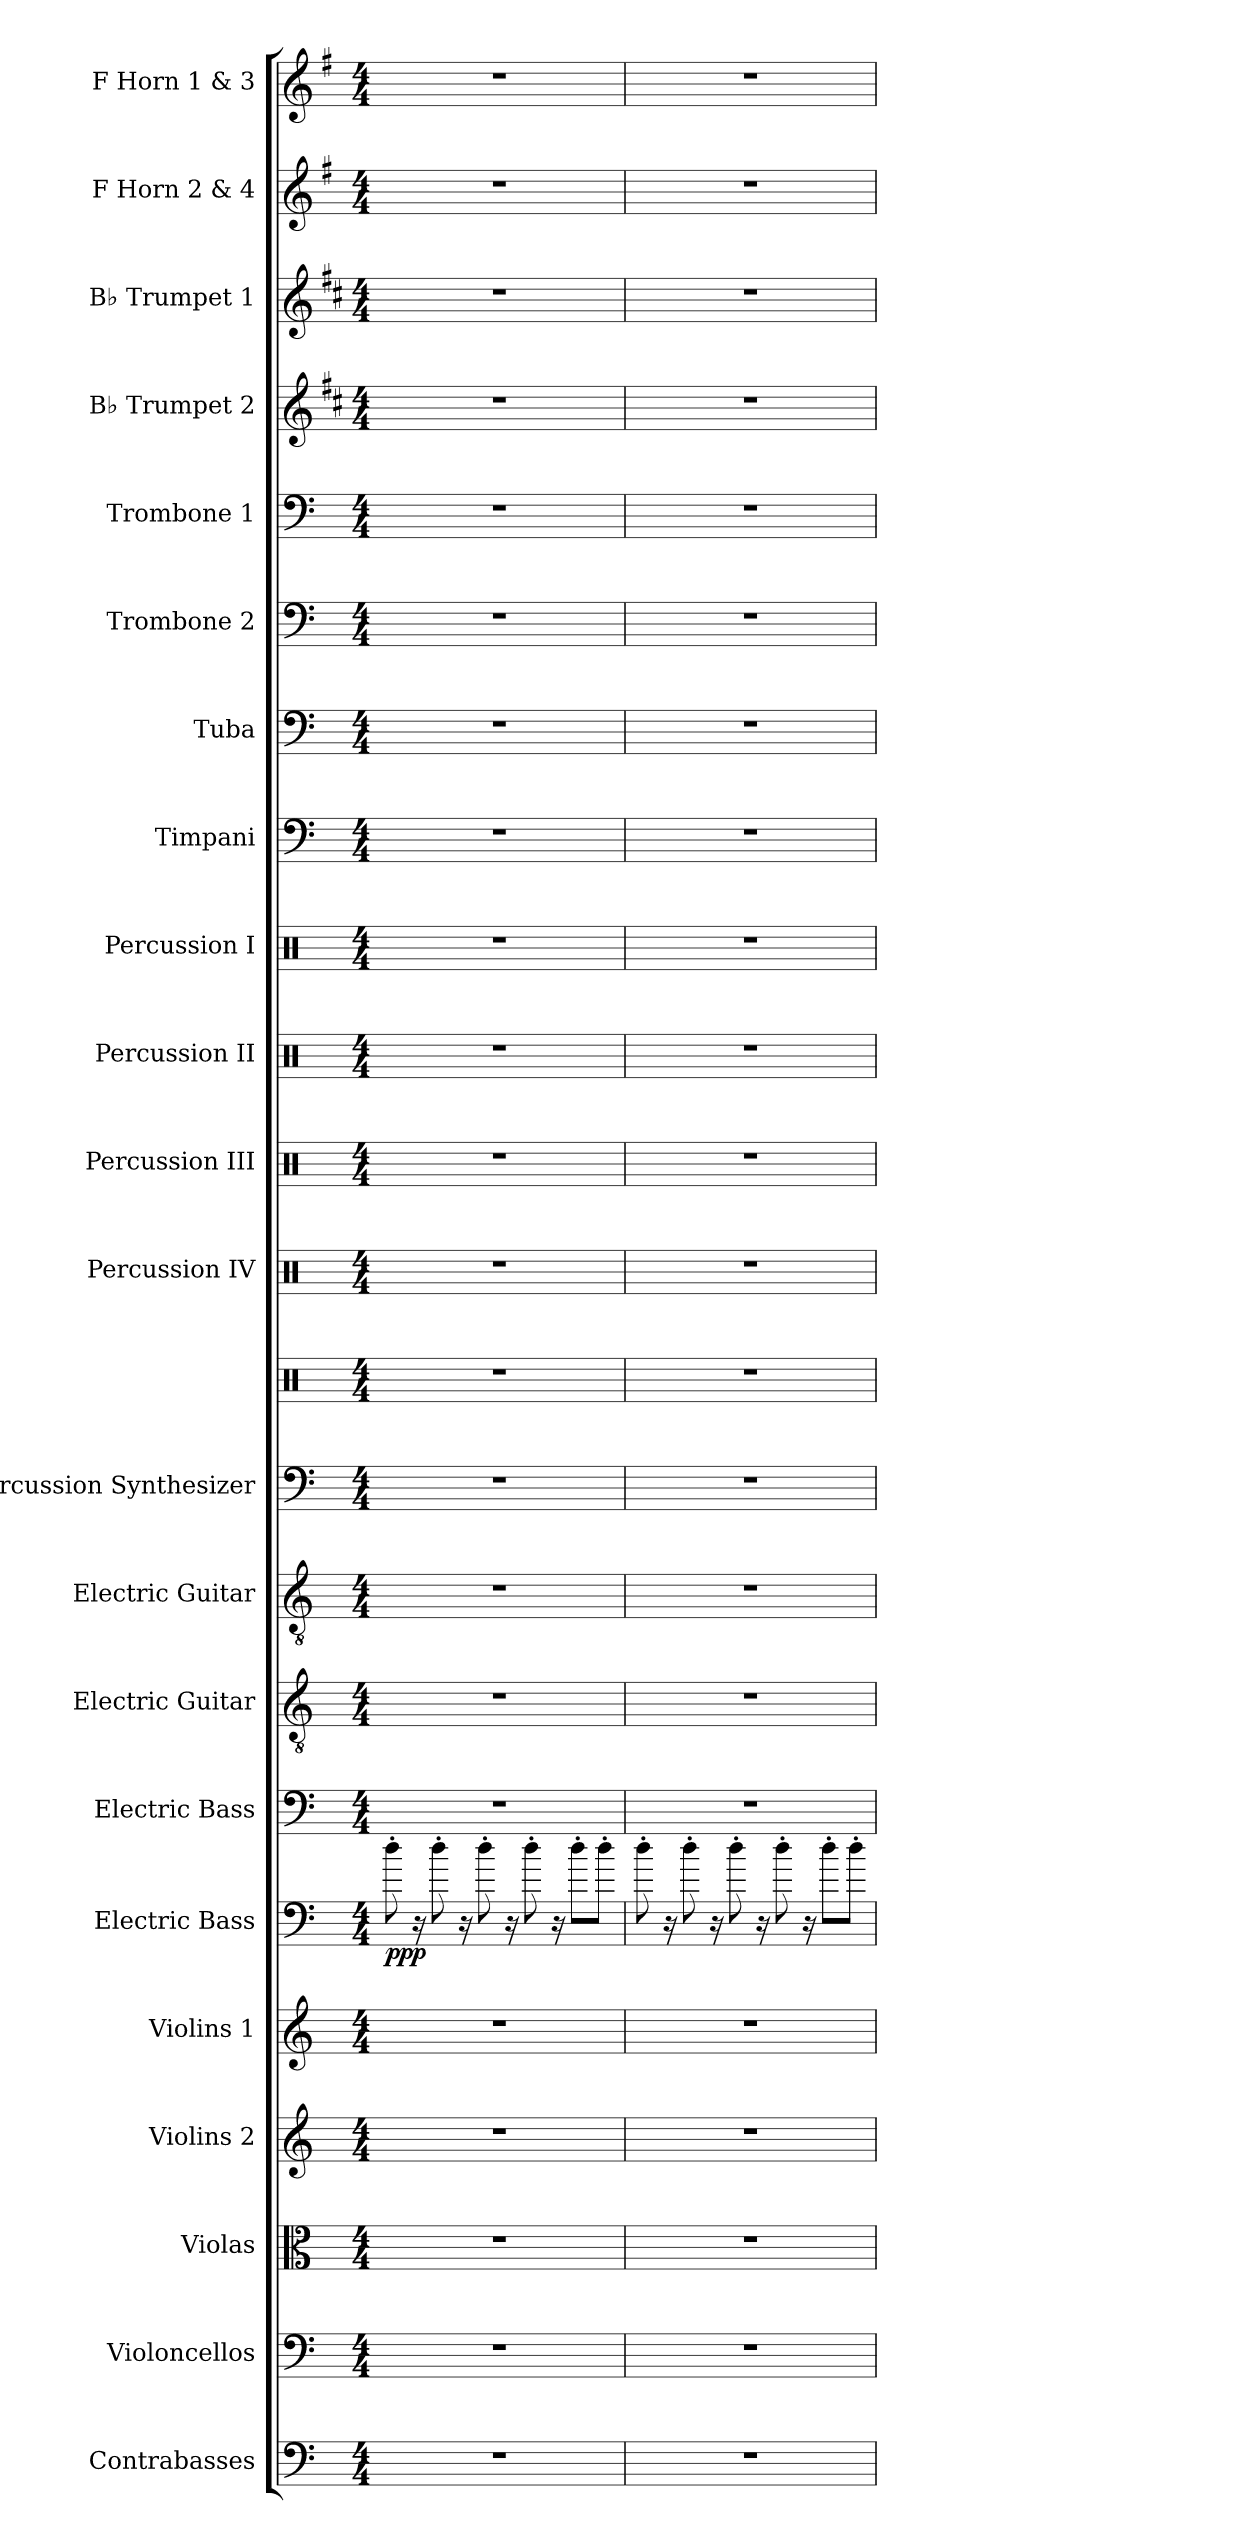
**kern	**kern	**kern	**kern	**kern	**kern	**dynam	**kern	**kern	**kern	**kern	**kern	**kern	**kern	**kern	**kern	**kern	**kern	**kern	**kern	**kern	**kern	**kern	**kern
*part22	*part21	*part20	*part19	*part18	*part17	*part17	*part16	*part15	*part14	*part13	*part13	*part12	*part11	*part10	*part9	*part8	*part7	*part6	*part5	*part4	*part3	*part2	*part1
*staff23	*staff22	*staff21	*staff20	*staff19	*staff18	*staff18	*staff17	*staff16	*staff15	*staff14	*staff13	*staff12	*staff11	*staff10	*staff9	*staff8	*staff7	*staff6	*staff5	*staff4	*staff3	*staff2	*staff1
*I"Contrabasses	*I"Violoncellos	*I"Violas	*I"Violins 2	*I"Violins 1	*I"Electric Bass	*	*I"Electric Bass	*I"Electric Guitar	*I"Electric Guitar	*I"Percussion Synthesizer	*	*I"Percussion IV	*I"Percussion III	*I"Percussion II	*I"Percussion I	*I"Timpani	*I"Tuba	*I"Trombone 2	*I"Trombone 1	*I"B♭ Trumpet 2	*I"B♭ Trumpet 1	*I"F Horn 2 &amp; 4	*I"F Horn 1 &amp; 3
*I'Cbs.	*I'Vcs.	*I'Vlas.	*I'Vlns. 2	*I'Vlns. 1	*I'El. B.	*	*I'El. B.	*I'El. Guit.	*I'El. Guit.	*I'Perc. Syn.	*	*I'Perc. IV	*I'Perc. III	*I'Perc. II	*I'Perc. I	*I'Timp.	*I'Tba.	*I'Tbn. 2	*I'Tbn. 1	*I'B♭ Tpt. 2	*I'B♭ Tpt. 1	*I'F Hn. 2 4	*I'F Hn. 1 3
*clefF4	*clefF4	*clefC3	*clefG2	*clefG2	*clefF4	*	*clefF4	*clefGv2	*clefGv2	*clefF4	*clefX	*clefX	*clefX	*clefX	*clefX	*clefF4	*clefF4	*clefF4	*clefF4	*clefG2	*clefG2	*clefG2	*clefG2
*ITrd7c12	*	*	*	*	*ITrd7c12	*	*ITrd7c12	*	*	*	*	*	*	*	*	*	*	*	*	*ITrd1c2	*ITrd1c2	*ITrd4c7	*ITrd4c7
*k[]	*k[]	*k[]	*k[]	*k[]	*k[]	*	*k[]	*k[]	*k[]	*k[]	*k[]	*k[]	*k[]	*k[]	*k[]	*k[]	*k[]	*k[]	*k[]	*k[]	*k[]	*k[]	*k[]
*M4/4	*M4/4	*M4/4	*M4/4	*M4/4	*M4/4	*	*M4/4	*M4/4	*M4/4	*M4/4	*M4/4	*M4/4	*M4/4	*M4/4	*M4/4	*M4/4	*M4/4	*M4/4	*M4/4	*M4/4	*M4/4	*M4/4	*M4/4
*MM96	*MM96	*MM96	*MM96	*MM96	*MM96	*	*MM96	*MM96	*MM96	*MM96	*MM96	*MM96	*MM96	*MM96	*MM96	*MM96	*MM96	*MM96	*MM96	*MM96	*MM96	*MM96	*MM96
=1	=1	=1	=1	=1	=1	=1	=1	=1	=1	=1	=1	=1	=1	=1	=1	=1	=1	=1	=1	=1	=1	=1	=1
!	!	!	!	!	!	!LO:DY:b	!	!	!	!	!	!	!	!	!	!	!	!	!	!	!	!	!
1r	1r	1r	1r	1r	8d'\	ppp	1r	1r	1r	1r	1r	1r	1r	1r	1r	1r	1r	1r	1r	1r	1r	1r	1r
.	.	.	.	.	16r	.	.	.	.	.	.	.	.	.	.	.	.	.	.	.	.	.	.
.	.	.	.	.	8d'\	.	.	.	.	.	.	.	.	.	.	.	.	.	.	.	.	.	.
.	.	.	.	.	16r	.	.	.	.	.	.	.	.	.	.	.	.	.	.	.	.	.	.
.	.	.	.	.	8d'\	.	.	.	.	.	.	.	.	.	.	.	.	.	.	.	.	.	.
.	.	.	.	.	16r	.	.	.	.	.	.	.	.	.	.	.	.	.	.	.	.	.	.
.	.	.	.	.	8d'\	.	.	.	.	.	.	.	.	.	.	.	.	.	.	.	.	.	.
.	.	.	.	.	16r	.	.	.	.	.	.	.	.	.	.	.	.	.	.	.	.	.	.
.	.	.	.	.	8d'\L	.	.	.	.	.	.	.	.	.	.	.	.	.	.	.	.	.	.
.	.	.	.	.	8d'\J	.	.	.	.	.	.	.	.	.	.	.	.	.	.	.	.	.	.
=2	=2	=2	=2	=2	=2	=2	=2	=2	=2	=2	=2	=2	=2	=2	=2	=2	=2	=2	=2	=2	=2	=2	=2
1r	1r	1r	1r	1r	8d'\	.	1r	1r	1r	1r	1r	1r	1r	1r	1r	1r	1r	1r	1r	1r	1r	1r	1r
.	.	.	.	.	16r	.	.	.	.	.	.	.	.	.	.	.	.	.	.	.	.	.	.
.	.	.	.	.	8d'\	.	.	.	.	.	.	.	.	.	.	.	.	.	.	.	.	.	.
.	.	.	.	.	16r	.	.	.	.	.	.	.	.	.	.	.	.	.	.	.	.	.	.
.	.	.	.	.	8d'\	.	.	.	.	.	.	.	.	.	.	.	.	.	.	.	.	.	.
.	.	.	.	.	16r	.	.	.	.	.	.	.	.	.	.	.	.	.	.	.	.	.	.
.	.	.	.	.	8d'\	.	.	.	.	.	.	.	.	.	.	.	.	.	.	.	.	.	.
.	.	.	.	.	16r	.	.	.	.	.	.	.	.	.	.	.	.	.	.	.	.	.	.
.	.	.	.	.	8d'\L	.	.	.	.	.	.	.	.	.	.	.	.	.	.	.	.	.	.
.	.	.	.	.	8d'\J	.	.	.	.	.	.	.	.	.	.	.	.	.	.	.	.	.	.
=	=	=	=	=	=	=	=	=	=	=	=	=	=	=	=	=	=	=	=	=	=	=	=
*-	*-	*-	*-	*-	*-	*-	*-	*-	*-	*-	*-	*-	*-	*-	*-	*-	*-	*-	*-	*-	*-	*-	*-
